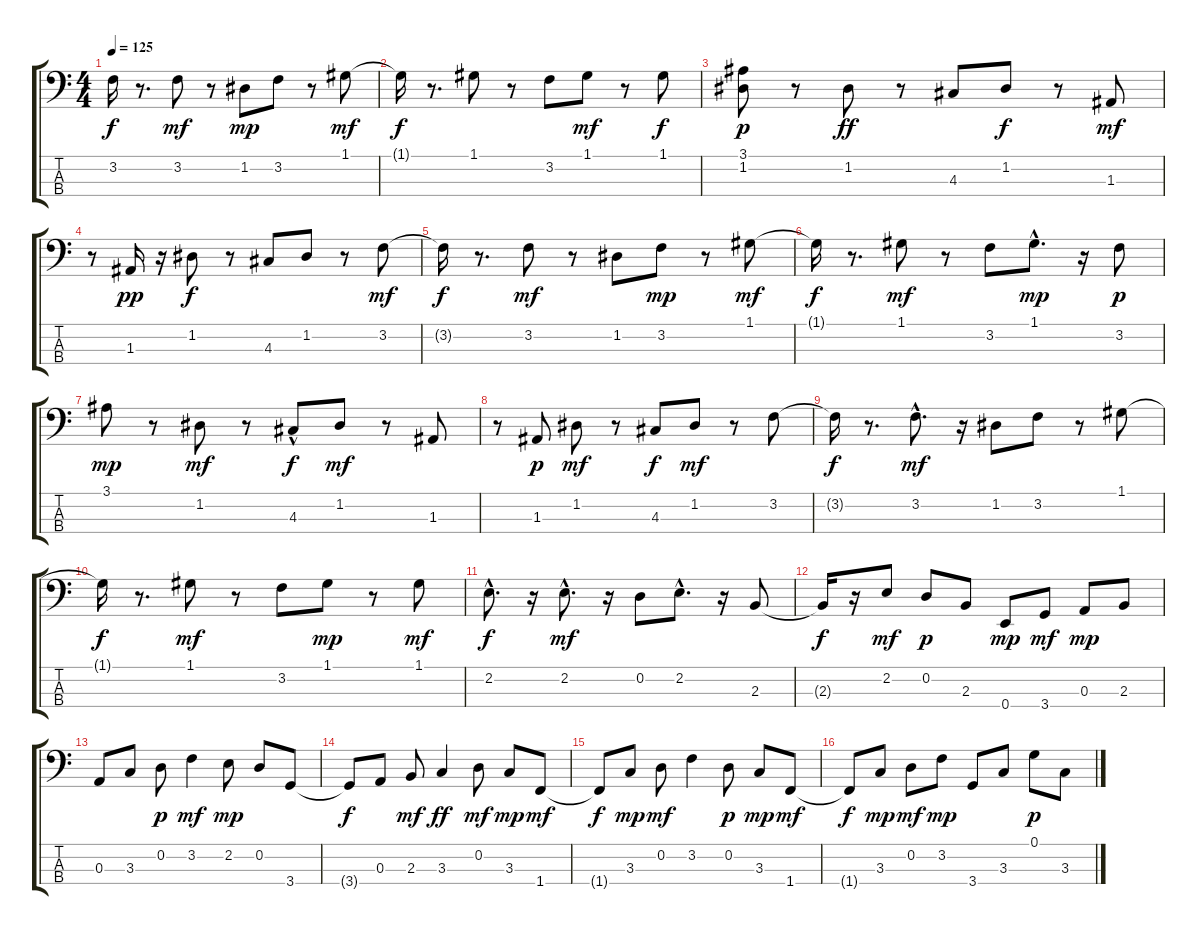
\track "" {instrument electricbassfinger}
\staff {score tabs}
\tuning (G2 D2 A1 E1) {hide}
\ts (4 4)
\tempo 125
\clef f4
\ks c
3.2{t}.16{dy f} r.8{d} 3.2.8{dy mf} r.8 1.2.8{dy mp} 3.2.8 r.8 1.1.8{dy mf} |
1.1{t}.16{dy f} r.8{d} 1.1.8 r.8 3.2.8 1.1.8{dy mf} r.8 1.1.8{dy f} |
(3.1 1.2).8{dy p} r.8 1.2.8{dy ff} r.8 4.3.8 1.2.8{dy f} r.8 1.3.8{dy mf} |
r.8 1.3.16{dy pp} r.16 1.2.8{dy f} r.8 4.3.8 1.2.8 r.8 3.2.8{dy mf} |
3.2{t}.16{dy f} r.8{d} 3.2.8{dy mf} r.8 1.2.8 3.2.8{dy mp} r.8 1.1.8{dy mf} |
1.1{t}.16{dy f} r.8{d} 1.1.8{dy mf} r.8 3.2.8 1.1{hac}.8{d dy mp} r.16 3.2.8{dy p} |
3.1.8{dy mp} r.8 1.2.8{dy mf} r.8 4.3{hac}.8{dy f} 1.2.8{dy mf} r.8 1.3.8 |
r.8 1.3.8{dy p} 1.2.8{dy mf} r.8 4.3.8{dy f} 1.2.8{dy mf} r.8 3.2.8 |
3.2{t}.16{dy f} r.8{d} 3.2{hac}.8{d dy mf} r.16 1.2.8 3.2.8 r.8 1.1.8 |
1.1{t}.16{dy f} r.8{d} 1.1.8{dy mf} r.8 3.2.8 1.1.8{dy mp} r.8 1.1.8{dy mf} |
2.2{hac}.8{d dy f} r.16 2.2{hac}.8{d dy mf} r.16 0.2.8 2.2{hac}.8{d} r.16 2.3.8 |
2.3{t}.16{dy f} r.16 2.2.8{dy mf} 0.2.8{dy p} 2.3.8 0.4.8{dy mp} 3.4.8{dy mf} 0.3.8{dy mp} 2.3.8 |
0.3.8 3.3.8 0.2.8{dy p} 3.2.4{dy mf} 2.2.8{dy mp} 0.2.8 3.4.8 |
3.4{t}.8{dy f} 0.3.8 2.3.8{dy mf} 3.3.4{dy ff} 0.2.8{dy mf} 3.3.8{dy mp} 1.4.8{dy mf} |
1.4{t}.8{dy f} 3.3.8{dy mp} 0.2.8{dy mf} 3.2.4 0.2.8{dy p} 3.3.8{dy mp} 1.4.8{dy mf} |
1.4{t}.8{dy f} 3.3.8{dy mp} 0.2.8{dy mf} 3.2.8{dy mp} 3.4.8 3.3.8 0.1.8{dy p} 3.3.8
